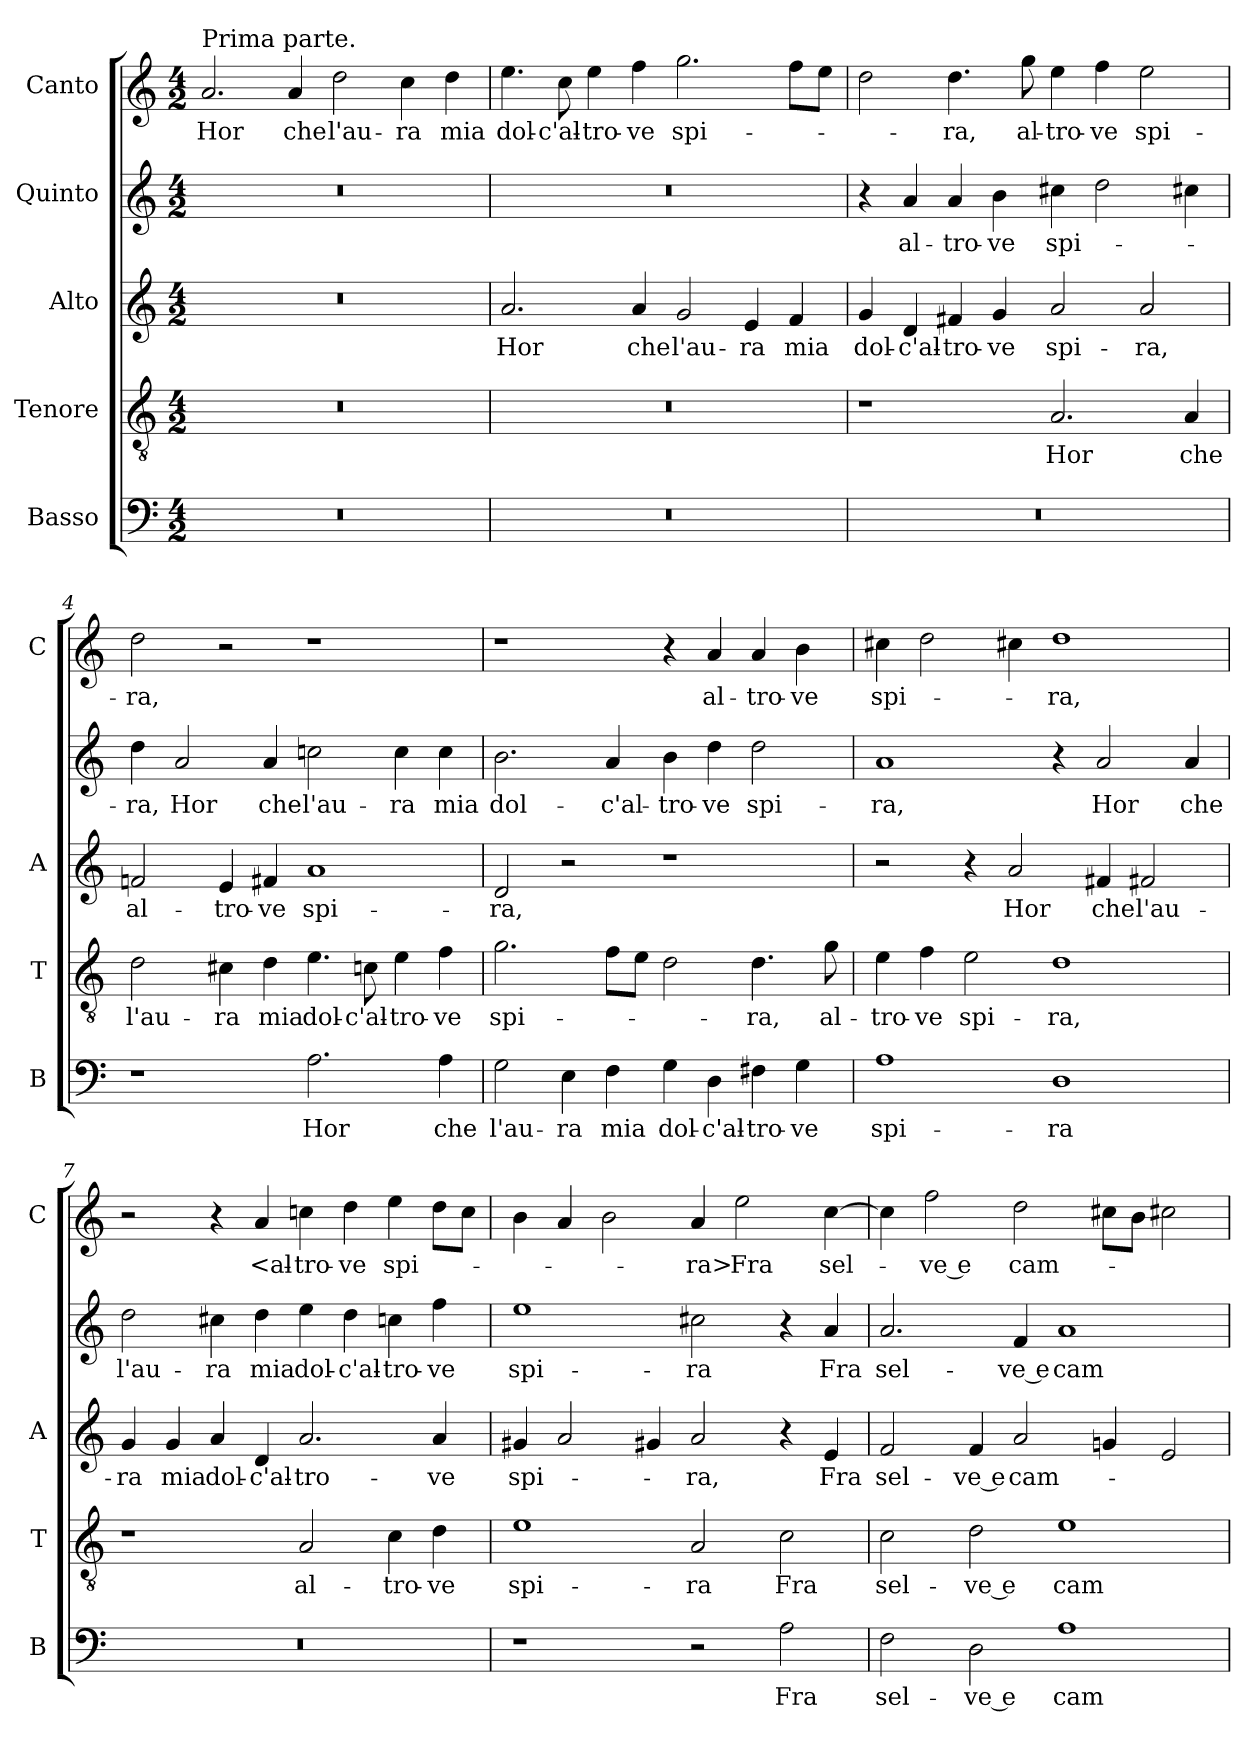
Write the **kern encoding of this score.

**kern	**text	**kern	**text	**kern	**text	**kern	**text	**kern	**text
*part5	*part5	*part4	*part4	*part3	*part3	*part2	*part2	*part1	*part1
*staff5	*staff5	*staff4	*staff4	*staff3	*staff3	*staff2	*staff2	*staff1	*staff1
*I"Basso	*	*I"Tenore	*	*I"Alto	*	*I"Quinto	*	*I"Canto	*
*I'B	*	*I'T	*	*I'A	*	*	*	*I'C	*
*clefF4	*	*clefGv2	*	*clefG2	*	*clefG2	*	*clefG2	*
*k[]	*	*k[]	*	*k[]	*	*k[]	*	*k[]	*
*C:	*	*C:	*	*C:	*	*C:	*	*C:	*
*M4/2	*	*M4/2	*	*M4/2	*	*M4/2	*	*M4/2	*
=1	=1	=1	=1	=1	=1	=1	=1	=1	=1
!	!	!	!	!	!	!	!	!LO:TX:a:t=Prima parte.	!
0r	.	0r	.	0r	.	0r	.	2.a	Hor
.	.	.	.	.	.	.	.	4a	che
.	.	.	.	.	.	.	.	2dd	l'au-
.	.	.	.	.	.	.	.	4cc	-ra
.	.	.	.	.	.	.	.	4dd	mia
=2	=2	=2	=2	=2	=2	=2	=2	=2	=2
0r	.	0r	.	2.a	Hor	0r	.	4.ee	dol-
.	.	.	.	.	.	.	.	8cc	-c'al-
.	.	.	.	.	.	.	.	4ee	-tro-
.	.	.	.	4a	che	.	.	4ff	-ve
.	.	.	.	2g	l'au-	.	.	2.gg	spi-
.	.	.	.	4e	-ra	.	.	.	.
.	.	.	.	4f	mia	.	.	8ffL	.
.	.	.	.	.	.	.	.	8eeJ	.
=3	=3	=3	=3	=3	=3	=3	=3	=3	=3
0r	.	1r	.	4g	dol-	4r	.	2dd	.
.	.	.	.	4d	-c'al-	4a	al-	.	.
.	.	.	.	4f#X	-tro-	4a	-tro-	4.dd	-ra,
.	.	.	.	4g	-ve	4b	-ve	.	.
.	.	.	.	.	.	.	.	8gg	al-
.	.	2.A	Hor	2a	spi-	4cc#X	spi-	4ee	-tro-
.	.	.	.	.	.	2dd	.	4ff	-ve
.	.	.	.	2a	-ra,	.	.	2ee	spi-
.	.	4A	che	.	.	4cc#X	.	.	.
=4	=4	=4	=4	=4	=4	=4	=4	=4	=4
1r	.	2d	l'au-	2fn	al-	4dd	-ra,	2dd	-ra,
.	.	.	.	.	.	2a	Hor	.	.
.	.	4c#X	-ra	4e	-tro-	.	.	2r	.
.	.	4d	mia	4f#X	-ve	4a	che	.	.
2.A	Hor	4.e	dol-	1a	spi-	2ccn	l'au-	1r	.
.	.	8cn	-c'al-	.	.	.	.	.	.
.	.	4e	-tro-	.	.	4cc	-ra	.	.
4A	che	4f	-ve	.	.	4cc	mia	.	.
=5	=5	=5	=5	=5	=5	=5	=5	=5	=5
2G	l'au-	2.g	spi-	2d	-ra,	2.b	dol-	1r	.
4E	-ra	.	.	2r	.	.	.	.	.
4F	mia	8fL	.	.	.	4a	-c'al-	.	.
.	.	8eJ	.	.	.	.	.	.	.
4G	dol-	2d	.	1r	.	4b	-tro-	4r	.
4D	-c'al-	.	.	.	.	4dd	-ve	4a	al-
4F#X	-tro-	4.d	-ra,	.	.	2dd	spi-	4a	-tro-
4G	-ve	.	.	.	.	.	.	4b	-ve
.	.	8g	al-	.	.	.	.	.	.
=6	=6	=6	=6	=6	=6	=6	=6	=6	=6
1A	spi-	4e	-tro-	2r	.	1a	-ra,	4cc#X	spi-
.	.	4f	-ve	.	.	.	.	2dd	.
.	.	2e	spi-	4r	.	.	.	.	.
.	.	.	.	2a	Hor	.	.	4cc#X	.
1D	-ra	1d	-ra,	.	.	4r	.	1dd	-ra,
.	.	.	.	4f#X	che	2a	Hor	.	.
.	.	.	.	2f#X	l'au-	.	.	.	.
.	.	.	.	.	.	4a	che	.	.
=7	=7	=7	=7	=7	=7	=7	=7	=7	=7
0r	.	1r	.	4g	-ra	2dd	l'au-	2r	.
.	.	.	.	4g	mia	.	.	.	.
.	.	.	.	4a	dol-	4cc#X	-ra	4r	.
.	.	.	.	4d	-c'al-	4dd	mia	4a	<al-
.	.	2A	al-	2.a	-tro-	4ee	dol-	4ccn	-tro-
.	.	.	.	.	.	4dd	-c'al-	4dd	-ve
.	.	4c	-tro-	.	.	4ccn	-tro-	4ee	spi-
.	.	4d	-ve	4a	-ve	4ff	-ve	8ddL	.
.	.	.	.	.	.	.	.	8ccJ	.
=8	=8	=8	=8	=8	=8	=8	=8	=8	=8
1r	.	1e	spi-	4g#X	spi-	1ee	spi-	4b	.
.	.	.	.	2a	.	.	.	4a	.
.	.	.	.	.	.	.	.	2b	.
.	.	.	.	4g#X	.	.	.	.	.
2r	.	2A	-ra	2a	-ra,	2cc#X	-ra	4a	-ra>
.	.	.	.	.	.	.	.	2ee	Fra
2A	Fra	2c	Fra	4r	.	4r	.	.	.
.	.	.	.	4e	Fra	4a	Fra	[4cc	sel-
=9	=9	=9	=9	=9	=9	=9	=9	=9	=9
2F	sel-	2c	sel-	2f	sel-	2.a	sel-	4cc]	.
.	.	.	.	.	.	.	.	2ff	-ve e
2D	-ve e	2d	-ve e	4f	-ve e	.	.	.	.
.	.	.	.	2a	cam-	4f	-ve e	2dd	cam-
1A	cam-	1e	cam-	.	.	1a	cam-	.	.
.	.	.	.	4gn	.	.	.	8cc#XL	.
.	.	.	.	.	.	.	.	8bJ	.
.	.	.	.	2e	.	.	.	2cc#X	.
=	=	=	=	=	=	=	=	=	=
*-	*-	*-	*-	*-	*-	*-	*-	*-	*-
